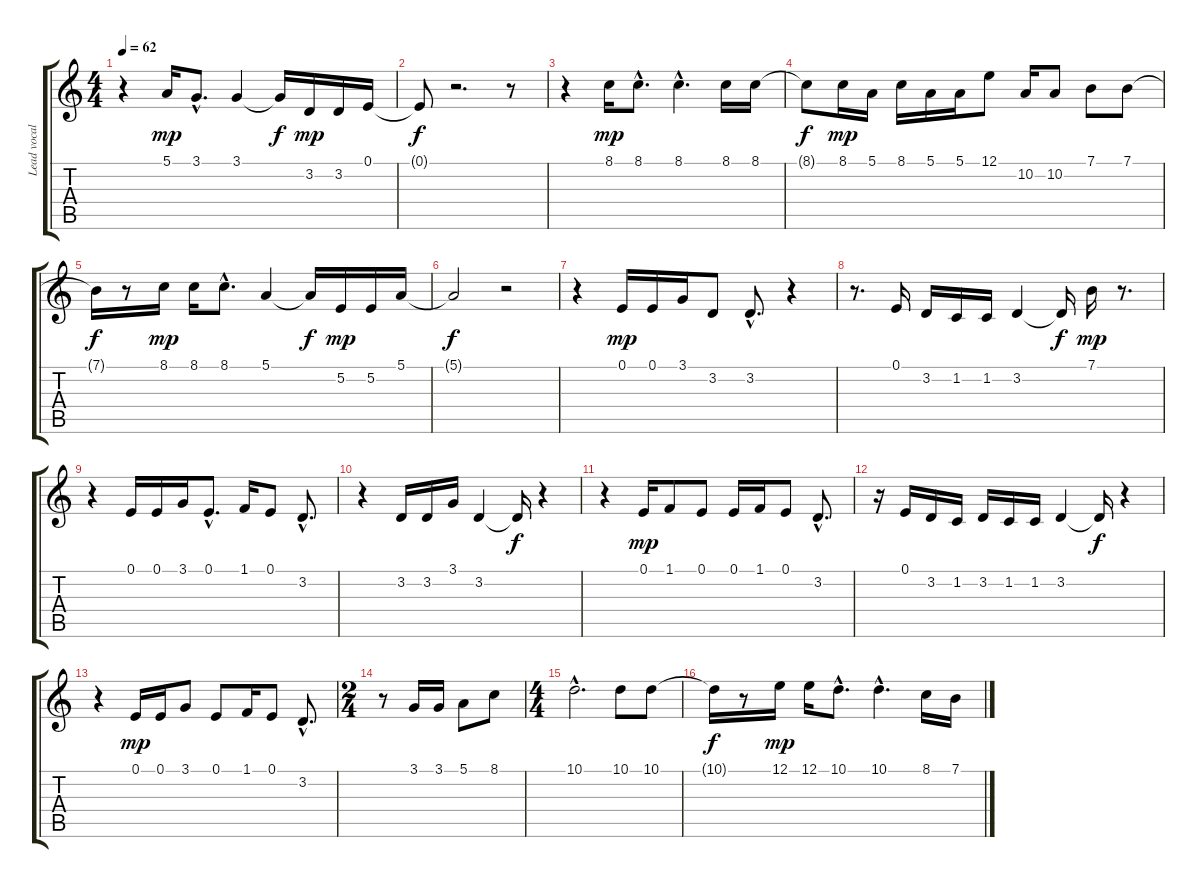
\track ("Lead vocal | Cry" "Lead vocal") {instrument synthvoice}
\staff {score tabs}
\tuning (E4 B3 G3 D3 A2 E2) {hide}
\ts (4 4)
\tempo 62
\clef g2
\ks c
r.4{dy mp} 5.1.16 3.1{hac}.8{d} 3.1.4 3.1{t}.16{dy f} 3.2.16{dy mp} 3.2.16 0.1.16 |
0.1{t}.8{dy f} r.2{d} r.8 |
r.4 8.1.16{dy mp} 8.1{hac}.8{d} 8.1{hac}.4{d} 8.1.16 8.1.16 |
8.1{t}.8{dy f} 8.1.16{dy mp} 5.1.16 8.1.16 5.1.16 5.1.16 12.1.8 10.2.16 10.2.8 7.1.8 7.1.8 |
7.1{t}.16{dy f} r.8 8.1.16{dy mp} 8.1.16 8.1{hac}.8{d} 5.1.4 5.1{t}.16{dy f} 5.2.16{dy mp} 5.2.16 5.1.16 |
5.1{t}.2{dy f} r.2 |
r.4 0.1.16{dy mp} 0.1.16 3.1.16 3.2.8 3.2{hac}.8{d} r.4 |
r.8{d} 0.1.16 3.2.16 1.2.16 1.2.16 3.2.4 3.2{t}.16{dy f} 7.1.16{dy mp} r.8{d} |
r.4 0.1.16 0.1.16 3.1.16 0.1{hac}.8{d} 1.1.16 0.1.8 3.2{hac}.8{d} |
r.4 3.2.16 3.2.16 3.1.16 3.2.4 3.2{t}.16{dy f} r.4 |
r.4 0.1.16{dy mp} 1.1.8 0.1.8 0.1.16 1.1.16 0.1.8 3.2{hac}.8{d} |
r.16 0.1.16 3.2.16 1.2.16 3.2.16 1.2.16 1.2.16 3.2.4 3.2{t}.16{dy f} r.4 |
r.4 0.1.16{dy mp} 0.1.16 3.1.8 0.1.8 1.1.16 0.1.8 3.2{hac}.8{d} |
\ts (2 4)
r.8 3.1.16 3.1.16 5.1.8 8.1.8 |
\ts (4 4)
10.1{hac}.2{d} 10.1.8 10.1.8 |
10.1{t}.16{dy f} r.8 12.1.16{dy mp} 12.1.16 10.1{hac}.8{d} 10.1{hac}.4{d} 8.1.16 7.1.16
